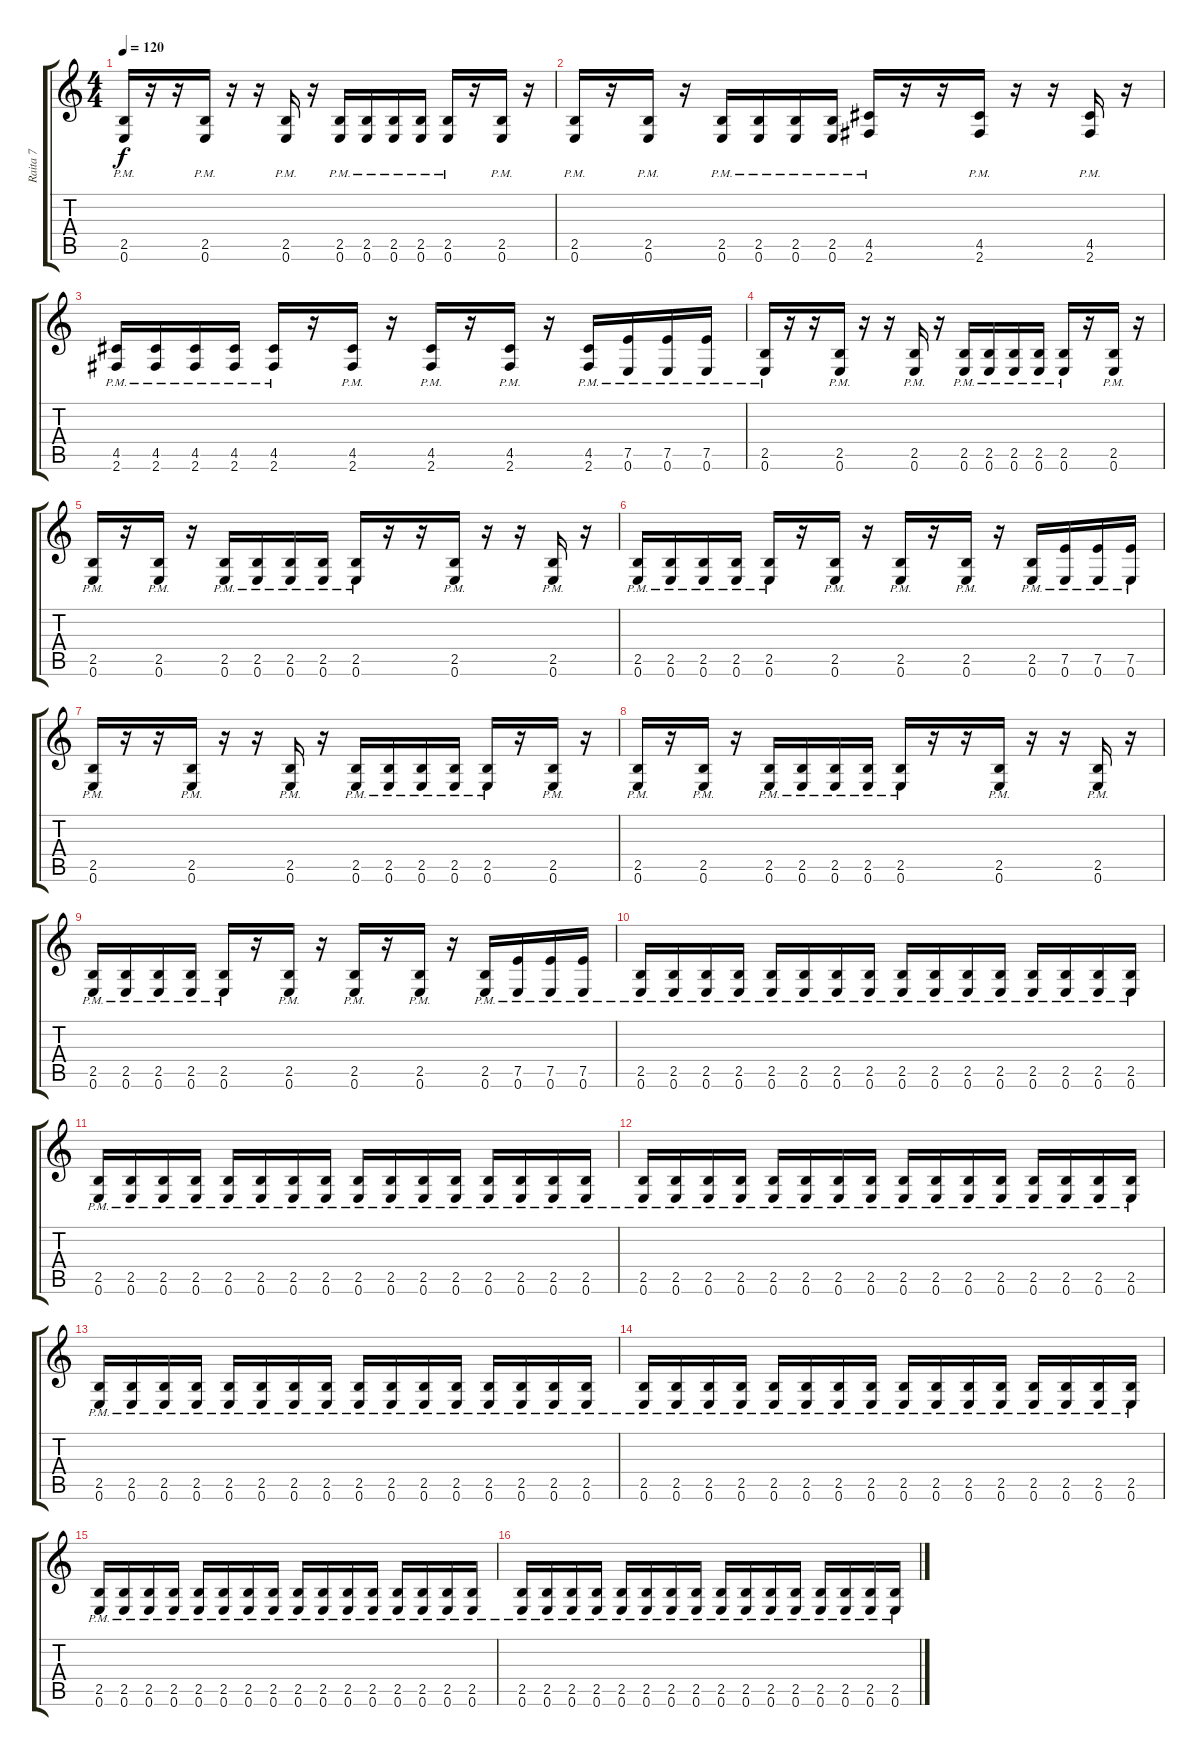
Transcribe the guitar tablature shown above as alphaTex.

\track ("Raita 7" "Raita 7") {instrument distortionguitar}
\staff {score tabs}
\tuning (E4 B3 G3 D3 A2 E2) {hide}
\ts (4 4)
\tempo 120
\clef g2
\ks c
(2.5{pm} 0.6{pm}).16{dy f} r.16 r.16 (2.5{pm} 0.6{pm}).16 r.16 r.16 (2.5{pm} 0.6{pm}).16 r.16 (2.5{pm} 0.6{pm}).16 (2.5{pm} 0.6{pm}).16 (2.5{pm} 0.6{pm}).16 (2.5{pm} 0.6{pm}).16 (2.5{pm} 0.6{pm}).16 r.16 (2.5{pm} 0.6{pm}).16 r.16 |
(2.5{pm} 0.6{pm}).16 r.16 (2.5{pm} 0.6{pm}).16 r.16 (2.5{pm} 0.6{pm}).16 (2.5{pm} 0.6{pm}).16 (2.5{pm} 0.6{pm}).16 (2.5{pm} 0.6{pm}).16 (4.5{pm} 2.6{pm}).16 r.16 r.16 (4.5{pm} 2.6{pm}).16 r.16 r.16 (4.5{pm} 2.6{pm}).16 r.16 |
(4.5{pm} 2.6{pm}).16 (4.5{pm} 2.6{pm}).16 (4.5{pm} 2.6{pm}).16 (4.5{pm} 2.6{pm}).16 (4.5{pm} 2.6{pm}).16 r.16 (4.5{pm} 2.6{pm}).16 r.16 (4.5{pm} 2.6{pm}).16 r.16 (4.5{pm} 2.6{pm}).16 r.16 (4.5{pm} 2.6{pm}).16 (7.5{pm} 0.6{pm}).16 (7.5{pm} 0.6{pm}).16 (7.5{pm} 0.6{pm}).16 |
(2.5{pm} 0.6{pm}).16 r.16 r.16 (2.5{pm} 0.6{pm}).16 r.16 r.16 (2.5{pm} 0.6{pm}).16 r.16 (2.5{pm} 0.6{pm}).16 (2.5{pm} 0.6{pm}).16 (2.5{pm} 0.6{pm}).16 (2.5{pm} 0.6{pm}).16 (2.5{pm} 0.6{pm}).16 r.16 (2.5{pm} 0.6{pm}).16 r.16 |
(2.5{pm} 0.6{pm}).16 r.16 (2.5{pm} 0.6{pm}).16 r.16 (2.5{pm} 0.6{pm}).16 (2.5{pm} 0.6{pm}).16 (2.5{pm} 0.6{pm}).16 (2.5{pm} 0.6{pm}).16 (2.5{pm} 0.6{pm}).16 r.16 r.16 (2.5{pm} 0.6{pm}).16 r.16 r.16 (2.5{pm} 0.6{pm}).16 r.16 |
(2.5{pm} 0.6{pm}).16 (2.5{pm} 0.6{pm}).16 (2.5{pm} 0.6{pm}).16 (2.5{pm} 0.6{pm}).16 (2.5{pm} 0.6{pm}).16 r.16 (2.5{pm} 0.6{pm}).16 r.16 (2.5{pm} 0.6{pm}).16 r.16 (2.5{pm} 0.6{pm}).16 r.16 (2.5{pm} 0.6{pm}).16 (7.5{pm} 0.6{pm}).16 (7.5{pm} 0.6{pm}).16 (7.5{pm} 0.6{pm}).16 |
(2.5{pm} 0.6{pm}).16 r.16 r.16 (2.5{pm} 0.6{pm}).16 r.16 r.16 (2.5{pm} 0.6{pm}).16 r.16 (2.5{pm} 0.6{pm}).16 (2.5{pm} 0.6{pm}).16 (2.5{pm} 0.6{pm}).16 (2.5{pm} 0.6{pm}).16 (2.5{pm} 0.6{pm}).16 r.16 (2.5{pm} 0.6{pm}).16 r.16 |
(2.5{pm} 0.6{pm}).16 r.16 (2.5{pm} 0.6{pm}).16 r.16 (2.5{pm} 0.6{pm}).16 (2.5{pm} 0.6{pm}).16 (2.5{pm} 0.6{pm}).16 (2.5{pm} 0.6{pm}).16 (2.5{pm} 0.6{pm}).16 r.16 r.16 (2.5{pm} 0.6{pm}).16 r.16 r.16 (2.5{pm} 0.6{pm}).16 r.16 |
(2.5{pm} 0.6{pm}).16 (2.5{pm} 0.6{pm}).16 (2.5{pm} 0.6{pm}).16 (2.5{pm} 0.6{pm}).16 (2.5{pm} 0.6{pm}).16 r.16 (2.5{pm} 0.6{pm}).16 r.16 (2.5{pm} 0.6{pm}).16 r.16 (2.5{pm} 0.6{pm}).16 r.16 (2.5{pm} 0.6{pm}).16 (7.5{pm} 0.6{pm}).16 (7.5{pm} 0.6{pm}).16 (7.5{pm} 0.6{pm}).16 |
(2.5{pm} 0.6{pm}).16 (2.5{pm} 0.6{pm}).16 (2.5{pm} 0.6{pm}).16 (2.5{pm} 0.6{pm}).16 (2.5{pm} 0.6{pm}).16 (2.5{pm} 0.6{pm}).16 (2.5{pm} 0.6{pm}).16 (2.5{pm} 0.6{pm}).16 (2.5{pm} 0.6{pm}).16 (2.5{pm} 0.6{pm}).16 (2.5{pm} 0.6{pm}).16 (2.5{pm} 0.6{pm}).16 (2.5{pm} 0.6{pm}).16 (2.5{pm} 0.6{pm}).16 (2.5{pm} 0.6{pm}).16 (2.5{pm} 0.6{pm}).16 |
(2.5{pm} 0.6{pm}).16 (2.5{pm} 0.6{pm}).16 (2.5{pm} 0.6{pm}).16 (2.5{pm} 0.6{pm}).16 (2.5{pm} 0.6{pm}).16 (2.5{pm} 0.6{pm}).16 (2.5{pm} 0.6{pm}).16 (2.5{pm} 0.6{pm}).16 (2.5{pm} 0.6{pm}).16 (2.5{pm} 0.6{pm}).16 (2.5{pm} 0.6{pm}).16 (2.5{pm} 0.6{pm}).16 (2.5{pm} 0.6{pm}).16 (2.5{pm} 0.6{pm}).16 (2.5{pm} 0.6{pm}).16 (2.5{pm} 0.6{pm}).16 |
(2.5{pm} 0.6{pm}).16 (2.5{pm} 0.6{pm}).16 (2.5{pm} 0.6{pm}).16 (2.5{pm} 0.6{pm}).16 (2.5{pm} 0.6{pm}).16 (2.5{pm} 0.6{pm}).16 (2.5{pm} 0.6{pm}).16 (2.5{pm} 0.6{pm}).16 (2.5{pm} 0.6{pm}).16 (2.5{pm} 0.6{pm}).16 (2.5{pm} 0.6{pm}).16 (2.5{pm} 0.6{pm}).16 (2.5{pm} 0.6{pm}).16 (2.5{pm} 0.6{pm}).16 (2.5{pm} 0.6{pm}).16 (2.5{pm} 0.6{pm}).16 |
(2.5{pm} 0.6{pm}).16 (2.5{pm} 0.6{pm}).16 (2.5{pm} 0.6{pm}).16 (2.5{pm} 0.6{pm}).16 (2.5{pm} 0.6{pm}).16 (2.5{pm} 0.6{pm}).16 (2.5{pm} 0.6{pm}).16 (2.5{pm} 0.6{pm}).16 (2.5{pm} 0.6{pm}).16 (2.5{pm} 0.6{pm}).16 (2.5{pm} 0.6{pm}).16 (2.5{pm} 0.6{pm}).16 (2.5{pm} 0.6{pm}).16 (2.5{pm} 0.6{pm}).16 (2.5{pm} 0.6{pm}).16 (2.5{pm} 0.6{pm}).16 |
(2.5{pm} 0.6{pm}).16 (2.5{pm} 0.6{pm}).16 (2.5{pm} 0.6{pm}).16 (2.5{pm} 0.6{pm}).16 (2.5{pm} 0.6{pm}).16 (2.5{pm} 0.6{pm}).16 (2.5{pm} 0.6{pm}).16 (2.5{pm} 0.6{pm}).16 (2.5{pm} 0.6{pm}).16 (2.5{pm} 0.6{pm}).16 (2.5{pm} 0.6{pm}).16 (2.5{pm} 0.6{pm}).16 (2.5{pm} 0.6{pm}).16 (2.5{pm} 0.6{pm}).16 (2.5{pm} 0.6{pm}).16 (2.5{pm} 0.6{pm}).16 |
(2.5{pm} 0.6{pm}).16 (2.5{pm} 0.6{pm}).16 (2.5{pm} 0.6{pm}).16 (2.5{pm} 0.6{pm}).16 (2.5{pm} 0.6{pm}).16 (2.5{pm} 0.6{pm}).16 (2.5{pm} 0.6{pm}).16 (2.5{pm} 0.6{pm}).16 (2.5{pm} 0.6{pm}).16 (2.5{pm} 0.6{pm}).16 (2.5{pm} 0.6{pm}).16 (2.5{pm} 0.6{pm}).16 (2.5{pm} 0.6{pm}).16 (2.5{pm} 0.6{pm}).16 (2.5{pm} 0.6{pm}).16 (2.5{pm} 0.6{pm}).16 |
(2.5{pm} 0.6{pm}).16 (2.5{pm} 0.6{pm}).16 (2.5{pm} 0.6{pm}).16 (2.5{pm} 0.6{pm}).16 (2.5{pm} 0.6{pm}).16 (2.5{pm} 0.6{pm}).16 (2.5{pm} 0.6{pm}).16 (2.5{pm} 0.6{pm}).16 (2.5{pm} 0.6{pm}).16 (2.5{pm} 0.6{pm}).16 (2.5{pm} 0.6{pm}).16 (2.5{pm} 0.6{pm}).16 (2.5{pm} 0.6{pm}).16 (2.5{pm} 0.6{pm}).16 (2.5{pm} 0.6{pm}).16 (2.5{pm} 0.6{pm}).16
